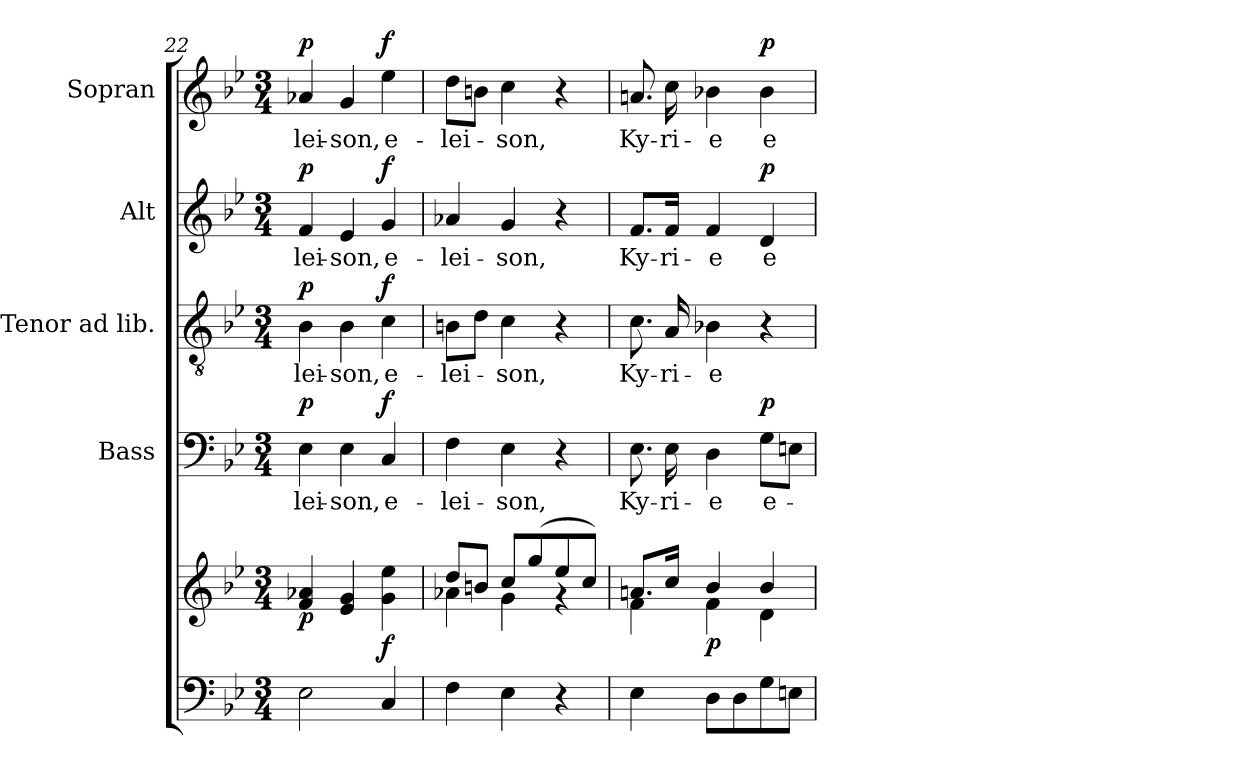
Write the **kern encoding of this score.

**kern	**kern	**dynam	**kern	**text	**dynam	**kern	**text	**dynam	**kern	**text	**dynam	**kern	**text	**dynam
*part5	*part5	*part5	*part4	*part4	*part4	*part3	*part3	*part3	*part2	*part2	*part2	*part1	*part1	*part1
*staff6	*staff5	*staff5/6	*staff4	*staff4	*staff4	*staff3	*staff3	*staff3	*staff2	*staff2	*staff2	*staff1	*staff1	*staff1
*	*	*	*I"Bass	*	*	*I"Tenor ad lib.	*	*	*I"Alt	*	*	*I"Sopran	*	*
*	*	*	*I'B.	*	*	*I'T.	*	*	*I'A.	*	*	*I'S.	*	*
*clefF4	*clefG2	*	*clefF4	*	*	*clefGv2	*	*	*clefG2	*	*	*clefG2	*	*
*k[b-e-]	*k[b-e-]	*	*k[b-e-]	*	*	*k[b-e-]	*	*	*k[b-e-]	*	*	*k[b-e-]	*	*
*B-:	*B-:	*	*B-:	*	*	*B-:	*	*	*B-:	*	*	*B-:	*	*
*M3/4	*M3/4	*	*M3/4	*	*	*M3/4	*	*	*M3/4	*	*	*M3/4	*	*
=22	=22	=22	=22	=22	=22	=22	=22	=22	=22	=22	=22	=22	=22	=22
!	!	!LO:DY:b	!	!LO:LY:b	!LO:DY:a	!	!LO:LY:b	!LO:DY:a	!	!LO:LY:b	!LO:DY:a	!	!LO:LY:b	!LO:DY:a
2E-\	4f/ 4a-X/	p	4E-\	-lei-	p	4B-\	-lei-	p	4f/	-lei-	p	4a-X/	-lei-	p
!	!	!	!	!LO:LY:b	!	!	!LO:LY:b	!	!	!LO:LY:b	!	!	!LO:LY:b	!
.	4e-/ 4g/	.	4E-\	-son,	.	4B-\	-son,	.	4e-/	-son,	.	4g/	-son,	.
!	!	!LO:DY:b	!	!LO:LY:b	!LO:DY:a	!	!LO:LY:b	!LO:DY:a	!	!LO:LY:b	!LO:DY:a	!	!LO:LY:b	!LO:DY:a
4C/	4g\ 4ee-\	f	4C/	e-	f	4c\	e-	f	4g/	e-	f	4ee-\	e-	f
=23	=23	=23	=23	=23	=23	=23	=23	=23	=23	=23	=23	=23	=23	=23
*	*^	*	*	*	*	*	*	*	*	*	*	*	*	*
!	!	!	!	!	!LO:LY:b	!	!	!LO:LY:b	!	!	!LO:LY:b	!	!	!LO:LY:b	!
4F\	8dd/L	4a-X\	.	4F\	-lei-	.	8Bn\L	-lei-	.	4a-X/	-lei-	.	8dd\L	-lei-	.
.	8bn/J	.	.	.	.	.	8d\J	.	.	.	.	.	8bn\J	.	.
!	!	!	!	!	!LO:LY:b	!	!	!LO:LY:b	!	!	!LO:LY:b	!	!	!LO:LY:b	!
4E-\	8cc/L	4g\	.	4E-\	-son,	.	4c\	-son,	.	4g/	-son,	.	4cc\	-son,	.
.	(>8gg/	.	.	.	.	.	.	.	.	.	.	.	.	.	.
4r	8ee-/	4rg	.	4r	.	.	4r	.	.	4r	.	.	4r	.	.
.	8cc/J)	.	.	.	.	.	.	.	.	.	.	.	.	.	.
=24	=24	=24	=24	=24	=24	=24	=24	=24	=24	=24	=24	=24	=24	=24	=24
!	!	!	!	!	!LO:LY:b	!	!	!LO:LY:b	!	!	!LO:LY:b	!	!	!LO:LY:b	!
4E-\	8.an/L	4f\	.	8.E-\	Ky-	.	8.c\	Ky-	.	8.f/L	Ky-	.	8.an/	Ky-	.
!	!	!	!	!	!LO:LY:b	!	!	!LO:LY:b	!	!	!LO:LY:b	!	!	!LO:LY:b	!
.	16cc/Jk	.	.	16E-\	-ri-	.	16A/	-ri-	.	16f/Jk	-ri-	.	16cc\	-ri-	.
!	!	!	!LO:DY:b	!	!LO:LY:b	!	!	!LO:LY:b	!	!	!LO:LY:b	!	!	!LO:LY:b	!
8D\L	4b-/	4f\	p	4D\	-e	.	4B-X\	-e	.	4f/	-e	.	4b-X\	-e	.
8D\	.	.	.	.	.	.	.	.	.	.	.	.	.	.	.
!	!	!	!	!	!LO:LY:b	!LO:DY:a	!	!	!	!	!LO:LY:b	!LO:DY:a	!	!LO:LY:b	!LO:DY:a
8G\	4b-/	4d\	.	8G\L	e-	p	4r	.	.	4d/	e-	p	4b-\	e-	p
8En\J	.	.	.	8En\J	.	.	.	.	.	.	.	.	.	.	.
*	*v	*v	*	*	*	*	*	*	*	*	*	*	*	*	*
=	=	=	=	=	=	=	=	=	=	=	=	=	=	=
*-	*-	*-	*-	*-	*-	*-	*-	*-	*-	*-	*-	*-	*-	*-
